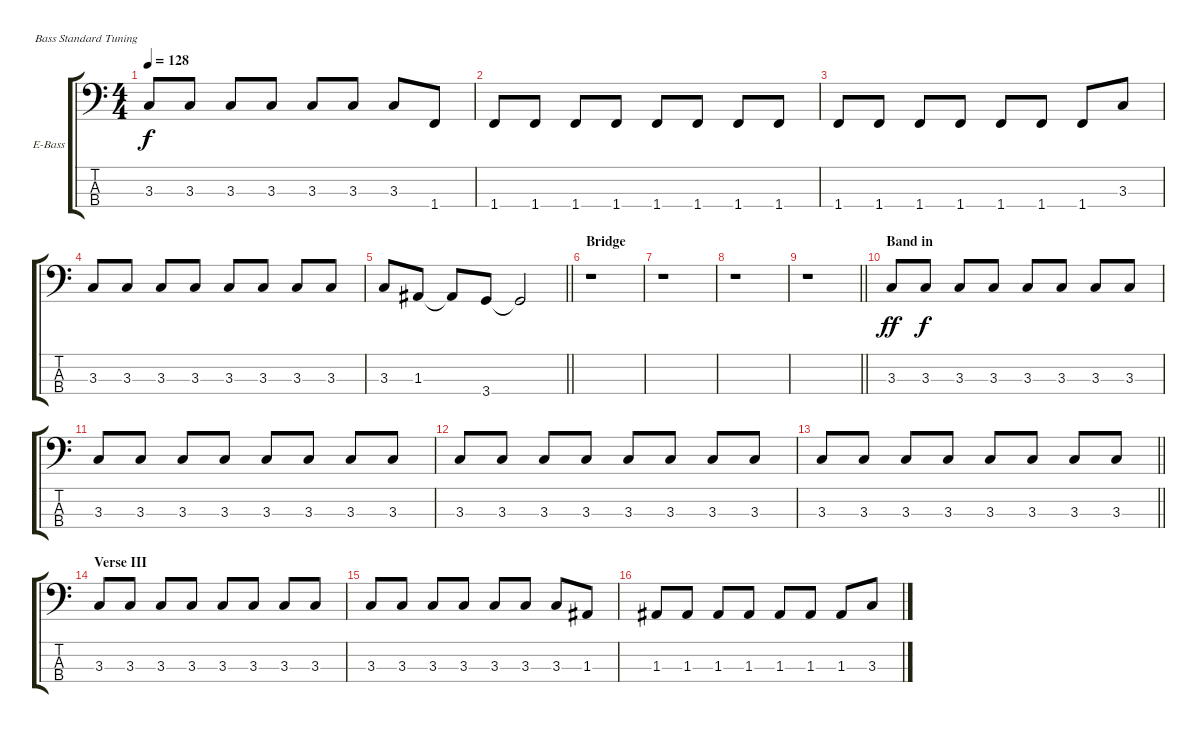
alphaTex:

\bracketExtendMode groupsimilarinstruments
\firstSystemTrackNameOrientation horizontal
\otherSystemsTrackNameOrientation horizontal
\track ("Bass" "E-Bass") {instrument electricbassfinger}
\staff {score tabs}
\tuning (G2 D2 A1 E1)
\ts (4 4)
\tempo 128
\clef f4
\ks c
3.3.8{dy f} 3.3.8 3.3.8 3.3.8 3.3.8 3.3.8 3.3.8 1.4.8 |
1.4.8 1.4.8 1.4.8 1.4.8 1.4.8 1.4.8 1.4.8 1.4.8 |
1.4.8 1.4.8 1.4.8 1.4.8 1.4.8 1.4.8 1.4.8 3.3.8 |
3.3.8 3.3.8 3.3.8 3.3.8 3.3.8 3.3.8 3.3.8 3.3.8 |
\barLineRight lightlight
3.3.8 1.3.8 1.3{t}.8 3.4.8 3.4{t}.2 |
\section ("" "Bridge")
r.1 |
r.1 |
r.1 |
\barLineRight lightlight
r.1 |
\section ("" "Band in")
3.3.8{dy ff} 3.3.8{dy f} 3.3.8 3.3.8 3.3.8 3.3.8 3.3.8 3.3.8 |
3.3.8 3.3.8 3.3.8 3.3.8 3.3.8 3.3.8 3.3.8 3.3.8 |
3.3.8 3.3.8 3.3.8 3.3.8 3.3.8 3.3.8 3.3.8 3.3.8 |
\barLineRight lightlight
3.3.8 3.3.8 3.3.8 3.3.8 3.3.8 3.3.8 3.3.8 3.3.8 |
\section ("" "Verse III")
3.3.8 3.3.8 3.3.8 3.3.8 3.3.8 3.3.8 3.3.8 3.3.8 |
3.3.8 3.3.8 3.3.8 3.3.8 3.3.8 3.3.8 3.3.8 1.3.8 |
1.3.8 1.3.8 1.3.8 1.3.8 1.3.8 1.3.8 1.3.8 3.3.8
